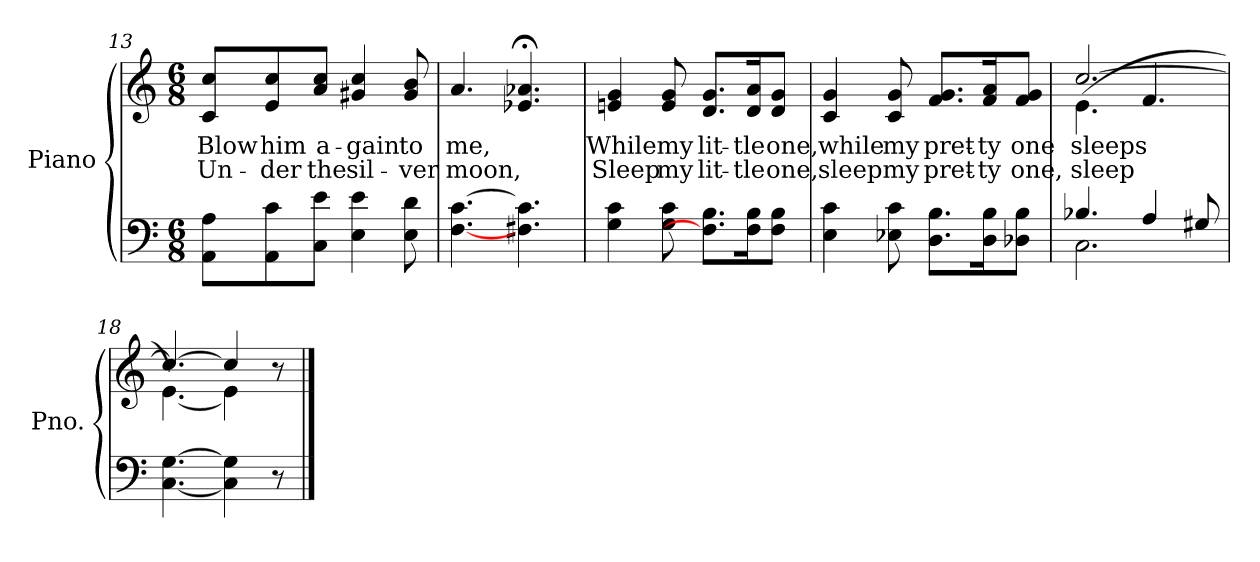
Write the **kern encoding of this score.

**kern	**kern	**text	**text
*part1	*part1	*part1	*part1
*staff2	*staff1	*staff1	*staff1
*I"Piano	*	*	*
*I'Pno.	*	*	*
*clefF4	*clefG2	*	*
*k[]	*k[]	*	*
*C:	*C:	*	*
*M6/8	*M6/8	*	*
=13	=13	=13	=13
!	!	!LO:LY:b:color=#000000	!LO:LY:b:color=#000000
8AAi\ 8AiL	8ci/ 8cciL	Blow	Un-
!	!	!LO:LY:b:color=#000000	!LO:LY:b:color=#000000
8AAi\ 8ci	8ei/ 8cci	him	-der
!	!	!LO:LY:b:color=#000000	!LO:LY:b:color=#000000
8Ci\ 8eiJ	8ai/ 8cciJ	a-	the
!	!	!LO:LY:b:color=#000000	!LO:LY:b:color=#000000
4Ei\ 4ei	4g#Xi/ 4cci	-gain	sil-
!	!	!LO:LY:b:color=#000000	!LO:LY:b:color=#000000
8Ei\ 8di	8g#i/ 8bi	to	-ver
=14	=14	=14	=14
!	!	!LO:LY:b:color=#000000	!LO:LY:b:color=#000000
[4.Fi\ [4.ci	4.ai/	me,	moon,
4.F#Xi\ 4.ci]	4.e-Xi/; 4.a-Xi;	.	.
!!LO:LB:g=z
=15	=15	=15	=15
!	!	!LO:LY:b:color=#000000	!LO:LY:b:color=#000000
4Gi\ 4ci	4eni/ 4gi	While	Sleep
!	!	!LO:LY:b:color=#000000	!LO:LY:b:color=#000000
8Gi\ 8ci	8ei/ 8gi	my	my
!	!	!LO:LY:b:color=#000000	!LO:LY:b:color=#000000
8.Fi\] 8.BiL	8.di/ 8.giL	lit-	lit-
!	!	!LO:LY:b:color=#000000	!LO:LY:b:color=#000000
16Fi\ 16Bik	16di/ 16aik	-tle	-tle
!	!	!LO:LY:b:color=#000000	!LO:LY:b:color=#000000
8Fi\ 8BiJ	8di/ 8giJ	one,	one,
=16	=16	=16	=16
!	!	!LO:LY:b:color=#000000	!LO:LY:b:color=#000000
4Ei\ 4ci	4ci/ 4gi	while	sleep
!	!	!LO:LY:b:color=#000000	!LO:LY:b:color=#000000
8E-Xi\ 8ci	8ci/ 8gi	my	my
!	!	!LO:LY:b:color=#000000	!LO:LY:b:color=#000000
8.Di\ 8.BiL	8.fi/ 8.giL	pret-	pret-
!	!	!LO:LY:b:color=#000000	!LO:LY:b:color=#000000
16Di\ 16Bik	16fi/ 16aik	-ty	-ty
!	!	!LO:LY:b:color=#000000	!LO:LY:b:color=#000000
8D-Xi\ 8BiJ	8fi/ 8giJ	one	one,
=17	=17	=17	=17
*^	*	*	*
!	!	!	!LO:LY:b:color=#000000	!LO:LY:b:color=#000000
*	*	*^	*	*
4.B-Xi/	2.Ci\	[2.cci/	(4.ei\	sleeps	sleep
4Ai/	.	.	4.fi/	.	.
8G#Xi/	.	.	.	.	.
*v	*v	*	*	*	*
=18	=18	=18	=18	=18
!	!	!	!LO:LY:b:color=#000000	!
[4.Ci\ [4.Gi	4.cci/_	[4.ei\)	.	.
4Ci\] 4Gi]	4cci/]	4ei\]	.	.
8r	8r	8ryy	.	.
*	*v	*v	*	*
==	==	==	==
*-	*-	*-	*-
